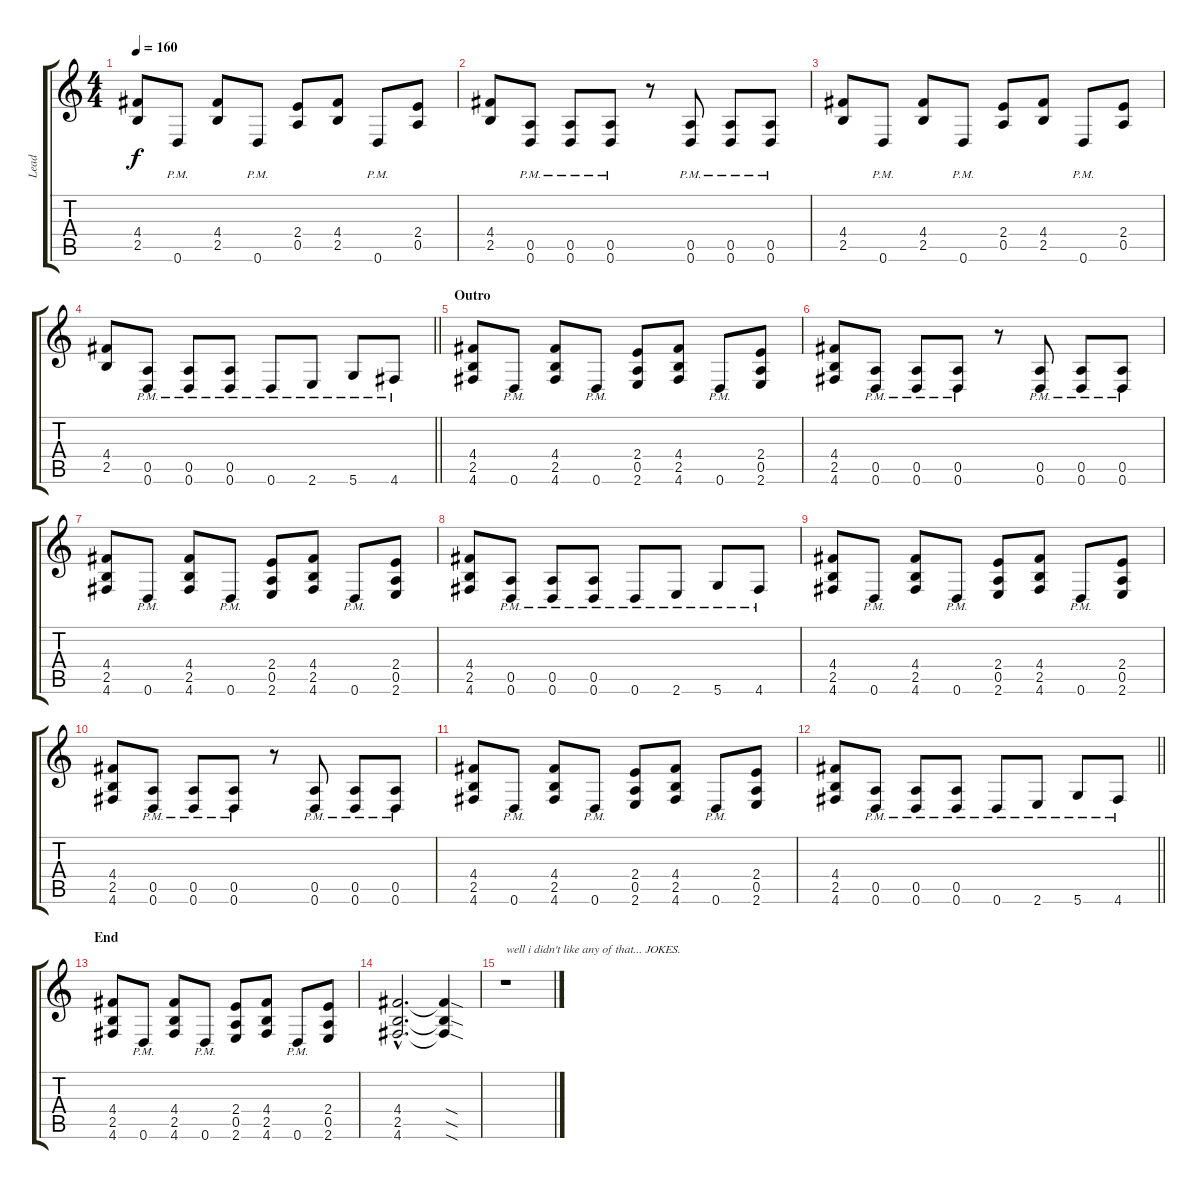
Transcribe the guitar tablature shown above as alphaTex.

\track ("Lead" "Lead") {instrument distortionguitar}
\staff {score tabs}
\tuning (E4 B3 G3 D3 A2 D2) {hide}
\ts (4 4)
\tempo 160
\clef g2
\ks c
(4.4 2.5).8{dy f} 0.6{pm}.8 (4.4 2.5).8 0.6{pm}.8 (2.4 0.5).8 (4.4 2.5).8 0.6{pm}.8 (2.4 0.5).8 |
(4.4 2.5).8 (0.5{pm} 0.6{pm}).8 (0.5{pm} 0.6{pm}).8 (0.5{pm} 0.6{pm}).8 r.8 (0.5{pm} 0.6{pm}).8 (0.5{pm} 0.6{pm}).8 (0.5{pm} 0.6{pm}).8 |
(4.4 2.5).8 0.6{pm}.8 (4.4 2.5).8 0.6{pm}.8 (2.4 0.5).8 (4.4 2.5).8 0.6{pm}.8 (2.4 0.5).8 |
\barLineRight lightlight
(4.4 2.5).8 (0.5{pm} 0.6{pm}).8 (0.5{pm} 0.6{pm}).8 (0.5{pm} 0.6{pm}).8 0.6{pm}.8 2.6{pm}.8 5.6{pm}.8 4.6{pm}.8 |
\section ("" "Outro")
(4.4 2.5 4.6).8 0.6{pm}.8 (4.4 2.5 4.6).8 0.6{pm}.8 (2.4 0.5 2.6).8 (4.4 2.5 4.6).8 0.6{pm}.8 (2.4 0.5 2.6).8 |
(4.4 2.5 4.6).8 (0.5{pm} 0.6{pm}).8 (0.5{pm} 0.6{pm}).8 (0.5{pm} 0.6{pm}).8 r.8 (0.5{pm} 0.6{pm}).8 (0.5{pm} 0.6{pm}).8 (0.5{pm} 0.6{pm}).8 |
(4.4 2.5 4.6).8 0.6{pm}.8 (4.4 2.5 4.6).8 0.6{pm}.8 (2.4 0.5 2.6).8 (4.4 2.5 4.6).8 0.6{pm}.8 (2.4 0.5 2.6).8 |
(4.4 2.5 4.6).8 (0.5{pm} 0.6{pm}).8 (0.5{pm} 0.6{pm}).8 (0.5{pm} 0.6{pm}).8 0.6{pm}.8 2.6{pm}.8 5.6{pm}.8 4.6{pm}.8 |
(4.4 2.5 4.6).8 0.6{pm}.8 (4.4 2.5 4.6).8 0.6{pm}.8 (2.4 0.5 2.6).8 (4.4 2.5 4.6).8 0.6{pm}.8 (2.4 0.5 2.6).8 |
(4.4 2.5 4.6).8 (0.5{pm} 0.6{pm}).8 (0.5{pm} 0.6{pm}).8 (0.5{pm} 0.6{pm}).8 r.8 (0.5{pm} 0.6{pm}).8 (0.5{pm} 0.6{pm}).8 (0.5{pm} 0.6{pm}).8 |
(4.4 2.5 4.6).8 0.6{pm}.8 (4.4 2.5 4.6).8 0.6{pm}.8 (2.4 0.5 2.6).8 (4.4 2.5 4.6).8 0.6{pm}.8 (2.4 0.5 2.6).8 |
\barLineRight lightlight
(4.4 2.5 4.6).8 (0.5{pm} 0.6{pm}).8 (0.5{pm} 0.6{pm}).8 (0.5{pm} 0.6{pm}).8 0.6{pm}.8 2.6{pm}.8 5.6{pm}.8 4.6{pm}.8 |
\section ("" "End")
(4.4 2.5 4.6).8 0.6{pm}.8 (4.4 2.5 4.6).8 0.6{pm}.8 (2.4 0.5 2.6).8 (4.4 2.5 4.6).8 0.6{pm}.8 (2.4 0.5 2.6).8 |
(4.4{hac} 2.5{hac} 4.6{hac}).2{d} (4.4{sod t} 2.5{sod t} 4.6{sod t}).4 |
r.1{txt "well i didn't like any of that... JOKES."}
